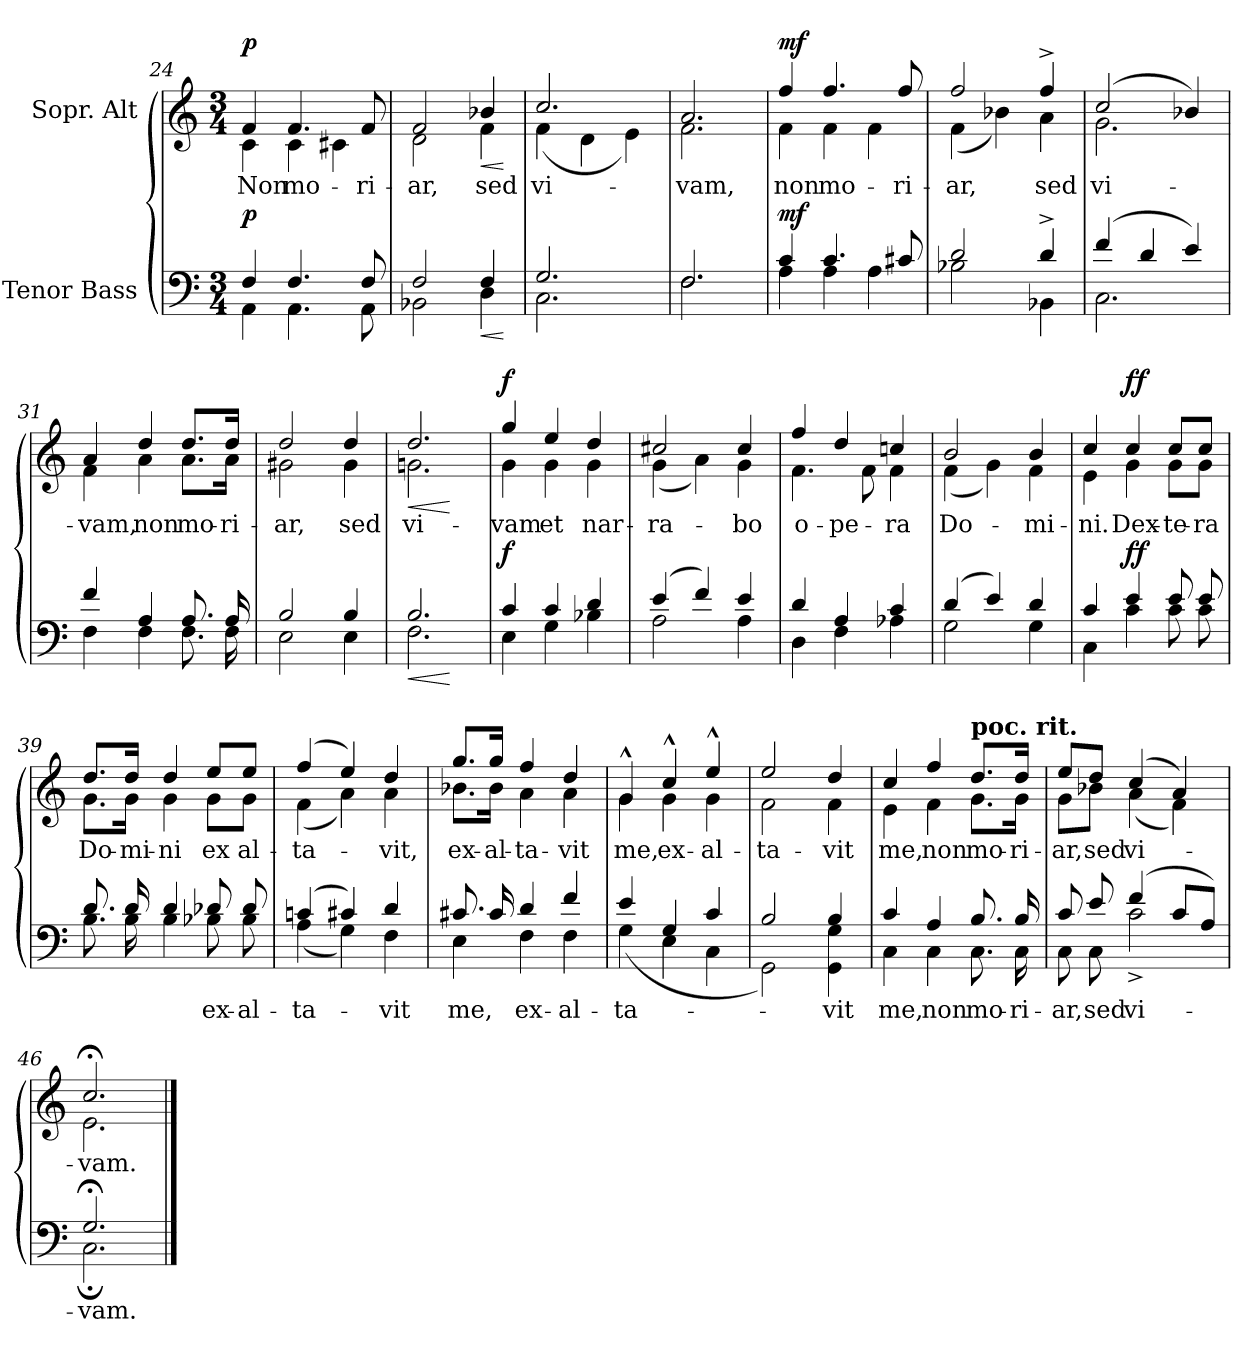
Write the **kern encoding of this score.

**kern	**text	**dynam	**kern	**text	**dynam
*part2	*part2	*part2	*part1	*part1	*part1
*staff2	*staff2	*staff2	*staff1	*staff1	*staff1
*I"Tenor Bass	*	*	*I"Sopr. Alt	*	*
!!LO:PB:g=z
*clefF4	*	*	*clefG2	*	*
*k[]	*	*	*k[]	*	*
*M3/4	*	*	*M3/4	*	*
=24	=24	=24	=24	=24	=24
*^	*	*	*	*	*
!	!	!	!LO:DY:a	!	!LO:LY:b	!LO:DY:a
*	*	*	*	*^	*	*
4F/	4AA\	.	p	4f/	4c\	Non	p
!	!	!	!	!	!	!LO:LY:b	!
4.F/	4.AA\	.	.	4.f/	4c\	mo-	.
.	.	.	.	.	4c#X\	.	.
!	!	!	!	!	!	!LO:LY:b	!
8F/	8AA\	.	.	8f/	.	-ri-	.
=25	=25	=25	=25	=25	=25	=25	=25
!	!	!	!	!	!	!LO:LY:b	!
2F/	2BB-X\	.	.	2f/	2d\	-ar,	.
!	!	!	!LO:HP:b	!	!	!LO:LY:b	!LO:HP:b
4F/	4D\	.	<	4b-X/	4f\	sed	<
*v	*v	*	*	*	*	*	*
*	*	*	*v	*v	*	*
.	.	[	.	.	[
=26	=26	=26	=26	=26	=26
*^	*	*	*	*	*
!	!	!	!	!	!LO:LY:b	!
*	*	*	*	*^	*	*
2.G/	2.C\	.	.	2.cc/	(4f\	vi-	.
.	.	.	.	.	4d\	.	.
.	.	.	.	.	4e\)	.	.
=27	=27	=27	=27	=27	=27	=27	=27
!	!	!	!	!	!	!LO:LY:b	!
2.F/	2.F\	.	.	2.a/	2.f\	-vam,	.
=28	=28	=28	=28	=28	=28	=28	=28
!	!	!	!LO:DY:a	!	!	!LO:LY:b	!LO:DY:a
4c/	4A\	.	mf	4ff/	4f\	non	mf
!	!	!	!	!	!	!LO:LY:b	!
4.c/	4A\	.	.	4.ff/	4f\	mo-	.
.	4A\	.	.	.	4f\	.	.
!	!	!	!	!	!	!LO:LY:b	!
8c#X/	.	.	.	8ff/	.	-ri-	.
=29	=29	=29	=29	=29	=29	=29	=29
!	!	!	!	!	!	!LO:LY:b	!
2d/	2B-X\	.	.	2ff/	(4f\	-ar,	.
.	.	.	.	.	4b-X\)	.	.
!	!	!	!	!	!	!LO:LY:b	!
4d^/	4BB-X\	.	.	4ff^/	4a\	sed	.
!!LO:LB:g=z	!!
=30	=30	=30	=30	=30	=30	=30	=30
!	!	!	!	!	!	!LO:LY:b	!
(4f/	2.C\	.	.	(2cc/	2.g\	vi-	.
4d/	.	.	.	.	.	.	.
4e/)	.	.	.	4b-X/)	.	.	.
=31	=31	=31	=31	=31	=31	=31	=31
!	!	!	!	!	!	!LO:LY:b	!
4f/	4F\	.	.	4a/	4f\	-vam,	.
!	!	!	!	!	!	!LO:LY:b	!
4A/	4F\	.	.	4dd/	4a\	non	.
!	!	!	!	!	!	!LO:LY:b	!
8.A/	8.F\	.	.	8.dd/L	8.a\L	mo-	.
!	!	!	!	!	!	!LO:LY:b	!
16A/	16F\	.	.	16dd/Jk	16a\Jk	-ri-	.
=32	=32	=32	=32	=32	=32	=32	=32
!	!	!	!	!	!	!LO:LY:b	!
2B/	2E\	.	.	2dd/	2g#X\	-ar,	.
!	!	!	!	!	!	!LO:LY:b	!
4B/	4E\	.	.	4dd/	4g#\	sed	.
=33	=33	=33	=33	=33	=33	=33	=33
!	!	!	!LO:HP:b	!	!	!LO:LY:b	!LO:HP:b
2.B/	2.F\	.	<	2.dd/	2.gn\	vi-	<
*v	*v	*	*	*	*	*	*
*	*	*	*v	*v	*	*
.	.	[	.	.	[
=34	=34	=34	=34	=34	=34
*^	*	*	*	*	*
!	!	!	!LO:DY:a	!	!LO:LY:b	!LO:DY:a
*	*	*	*	*^	*	*
4c/	4E\	.	f	4gg/	4g\	-vam	f
!	!	!	!	!	!	!LO:LY:b	!
4c/	4G\	.	.	4ee/	4g\	et	.
!	!	!	!	!	!	!LO:LY:b	!
4d/	4B-X\	.	.	4dd/	4g\	nar-	.
=35	=35	=35	=35	=35	=35	=35	=35
!	!	!	!	!	!	!LO:LY:b	!
(4e/	2A\	.	.	2cc#X/	(4g\	-ra-	.
4f/)	.	.	.	.	4a\)	.	.
!	!	!	!	!	!	!LO:LY:b	!
4e/	4A\	.	.	4cc#/	4g\	-bo	.
!!LO:LB:g=z	!!
=36	=36	=36	=36	=36	=36	=36	=36
!	!	!	!	!	!	!LO:LY:b	!
4d/	4D\	.	.	4ff/	4.f\	o-	.
!	!	!	!	!	!	!LO:LY:b	!
4A/	4F\	.	.	4dd/	.	-pe-	.
.	.	.	.	.	8f\	.	.
!	!	!	!	!	!	!LO:LY:b	!
4c/	4A-X\	.	.	4ccn/	4f\	-ra	.
=37	=37	=37	=37	=37	=37	=37	=37
!	!	!	!	!	!	!LO:LY:b	!
(4d/	2G\	.	.	2b/	(4f\	Do-	.
4e/)	.	.	.	.	4g\)	.	.
!	!	!	!	!	!	!LO:LY:b	!
4d/	4G\	.	.	4b/	4f\	-mi-	.
=38	=38	=38	=38	=38	=38	=38	=38
!	!	!	!	!	!	!LO:LY:b	!
4c/	4C\	.	.	4cc/	4e\	-ni.	.
!	!	!	!LO:DY:a	!	!	!LO:LY:b	!LO:DY:a
4e/	4c\	.	ff	4cc/	4g\	Dex-	ff
!	!	!	!	!	!	!LO:LY:b	!
8e/	8c\	.	.	8cc/L	8g\L	-te-	.
!	!	!	!	!	!	!LO:LY:b	!
8e/	8c\	.	.	8cc/J	8g\J	-ra	.
=39	=39	=39	=39	=39	=39	=39	=39
!	!	!	!	!	!	!LO:LY:b	!
8.d/	8.B\	.	.	8.dd/L	8.g\L	Do-	.
!	!	!	!	!	!	!LO:LY:b	!
16d/	16B\	.	.	16dd/Jk	16g\Jk	-mi-	.
!	!	!	!	!	!	!LO:LY:b	!
4d/	4B\	.	.	4dd/	4g\	-ni	.
!	!	!LO:LY:b	!	!	!	!LO:LY:b	!
8d-X/	8B-X\	ex-	.	8ee/L	8g\L	ex	.
!	!	!LO:LY:b	!	!	!	!LO:LY:b	!
8d-/	8B-\	-al-	.	8ee/J	8g\J	al-	.
=40	=40	=40	=40	=40	=40	=40	=40
!	!	!LO:LY:b	!	!	!	!LO:LY:b	!
(4cn/	(4A\	-ta-	.	(4ff/	(4f\	-ta-	.
4c#X/)	4G\)	.	.	4ee/)	4a\)	.	.
!	!	!LO:LY:b	!	!	!	!LO:LY:b	!
4d/	4F\	-vit	.	4dd/	4a\	-vit,	.
!!LO:LB:g=z	!!
=41	=41	=41	=41	=41	=41	=41	=41
!	!	!LO:LY:b	!	!	!	!LO:LY:b	!
8.c#X/	4E\	me,	.	8.gg/L	8.b-X\L	ex-	.
!	!	!	!	!	!	!LO:LY:b	!
16c#/	.	.	.	16gg/Jk	16b-\Jk	-al-	.
!	!	!LO:LY:b	!	!	!	!LO:LY:b	!
4d/	4F\	ex-	.	4ff/	4a\	-ta-	.
!	!	!LO:LY:b	!	!	!	!LO:LY:b	!
4f/	4F\	-al-	.	4dd/	4a\	-vit	.
=42	=42	=42	=42	=42	=42	=42	=42
!	!	!LO:LY:b	!	!	!	!LO:LY:b	!
4e/	(4G\	-ta-	.	4g^^/	4g\	me,	.
!	!	!	!	!	!	!LO:LY:b	!
4G/	4E\	.	.	4cc^^/	4g\	ex-	.
!	!	!	!	!	!	!LO:LY:b	!
4c/	4C\	.	.	4ee^^/	4g\	-al-	.
=43	=43	=43	=43	=43	=43	=43	=43
!	!	!	!	!	!	!LO:LY:b	!
2B/	2GG\)	.	.	2ee/	2f\	-ta-	.
!	!	!LO:LY:b	!	!	!	!LO:LY:b	!
4B/	4GG\ 4G\	-vit	.	4dd/	4f\	-vit	.
=44	=44	=44	=44	=44	=44	=44	=44
!	!	!LO:LY:b	!	!	!	!LO:LY:b	!
4c/	4C\	me,	.	4cc/	4e\	me,	.
!	!	!LO:LY:b	!	!	!	!LO:LY:b	!
4A/	4C\	non	.	4ff/	4f\	non	.
!	!	!	!	!LO:TX:a:B:t=poc. rit.	!	!	!
!	!	!LO:LY:b	!	!	!	!LO:LY:b	!
8.B/	8.C\	mo-	.	8.dd/L	8.g\L	mo-	.
!	!	!LO:LY:b	!	!	!	!LO:LY:b	!
16B/	16C\	-ri-	.	16dd/Jk	16g\Jk	-ri-	.
=45	=45	=45	=45	=45	=45	=45	=45
!	!	!LO:LY:b	!	!	!	!LO:LY:b	!
8c/	8C\	-ar,	.	8ee/L	8g\L	-ar,	.
!	!	!LO:LY:b	!	!	!	!LO:LY:b	!
8e/	8C\	sed	.	8dd/J	8b-X\J	sed	.
!	!	!LO:LY:b	!	!	!	!LO:LY:b	!
(4f/	2c^\	vi-	.	(4cc/	(4a\	vi-	.
8c/L	.	.	.	4a/)	4f\)	.	.
8A/J)	.	.	.	.	.	.	.
=46	=46	=46	=46	=46	=46	=46	=46
!	!	!LO:LY:b	!	!	!	!LO:LY:b	!
2.G;</	2.C;\	-vam.	.	2.cc;</	2.e\	-vam.	.
*v	*v	*	*	*	*	*	*
*	*	*	*v	*v	*	*
==	==	==	==	==	==
*-	*-	*-	*-	*-	*-
